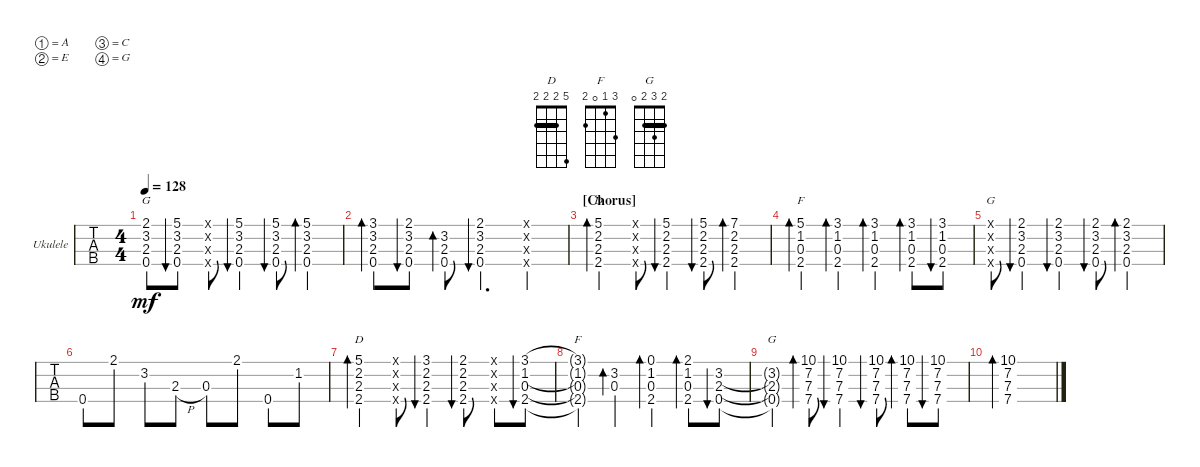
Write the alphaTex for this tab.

\bracketExtendMode groupsimilarinstruments
\firstSystemTrackNameOrientation horizontal
\otherSystemsTrackNameOrientation horizontal
\track ("music.kaminari.info" "Ukulele") {instrument shamisen}
\staff {tabs}
\tuning (A4 E4 C4 G4)
\chord ("D" 5 2 2 2) {barre (2 2)}
\chord ("F" 5 1 0 2)
\chord ("G" 3 1 0 2)
\chord ("F" 3 1 0 2)
\chord ("G" x 3 2 0)
\chord ("G" 2 3 2 0) {barre 2}
\ts (4 4)
\tempo 128
\clef g2
\ks g
(0.4{t} 2.3{t} 3.2{t} 2.1{t}).8{ch "G" dy mf} (5.1 3.2 2.3 0.4).8{bu 30} (0.4{x} 0.3{x} 0.2{x} 0.1{x}).8 (5.1 0.4 2.3 3.2).4{bu 30} (5.1 0.4 2.3 3.2).8{bu 30} (5.1 3.2 2.3 0.4).4{bd 30} |
(3.1 2.3 3.2 0.4).8{bd 30} (2.1 2.3 3.2 0.4).8{bu 30} (3.2 2.3 0.4).8{bd 30} (2.1 3.2 2.3 0.4).4{d bu 30} (0.4{x} 0.3{x} 0.2{x} 0.1{x}).4 |
\section ("" "[Chorus]")
(5.1 2.2 2.3 2.4).4{bd 30 ch "D"} (0.4{x} 0.3{x} 0.2{x} 0.1{x}).8 (5.1 2.2 2.3 2.4).4{bu 30} (2.4 2.3 2.2 5.1).8{bu 30} (7.1 2.2 2.3 2.4).4{bd 30} |
(5.1 1.2 0.3 2.4).4{bd 30 ch "F"} (3.1 1.2 0.3 2.4).4{bd 30} (3.1 1.2 0.3 2.4).4{bd 30} (3.1 1.2 0.3 2.4).8{bd 30} (3.1 1.2 0.3 2.4).8{bu 30} |
(2.4{x} 0.3{x} 1.2{x} 3.1{x}).8{ch "G"} (2.1 3.2 2.3 0.4).4{bu 30} (2.1 3.2 2.3 0.4).4{bu 30} (0.4 2.3 3.2 2.1).8{bu 30} (2.1 3.2 2.3 0.4).4{bd 30} |
0.4.8 2.1.8 3.2.8 2.3{h}.8 0.3.8 2.1.8 0.4.8 1.2.8 |
(5.1 2.2 2.3 2.4).4{bd 30 ch "D"} (0.4{x} 0.3{x} 0.2{x} 0.1{x}).8 (3.1 2.2 2.3 2.4).4{bu 30} (2.1 2.2 2.3 2.4).8{bu 30} (0.4{x} 0.3{x} 0.2{x} 0.1{x}).8 (3.1 1.2 0.3 2.4).8{bu 30} |
(3.1{t} 1.2{t} 0.3{t} 2.4{t}).4{ch "F"} (3.2 0.3).4{bd 30} (0.1 1.2 0.3 2.4).4{bd 30} (2.1 1.2 0.3 2.4).8{bd 30} (3.2 2.3 0.4).8{bu 30} |
(0.4{t} 2.3{t} 3.2{t}).4{ch "G"} (10.1 7.2 7.3 7.4).8{bd 30} (10.1 7.4 7.3 7.2).4{bu 30} (10.1 7.2 7.3 7.4).8{bu 30} (10.1 7.2 7.4 7.3).8{bd 30} (10.1 7.3 7.2 7.4).8{bu 30} |
(10.1 7.4 7.3 7.2).1{bd 30}
